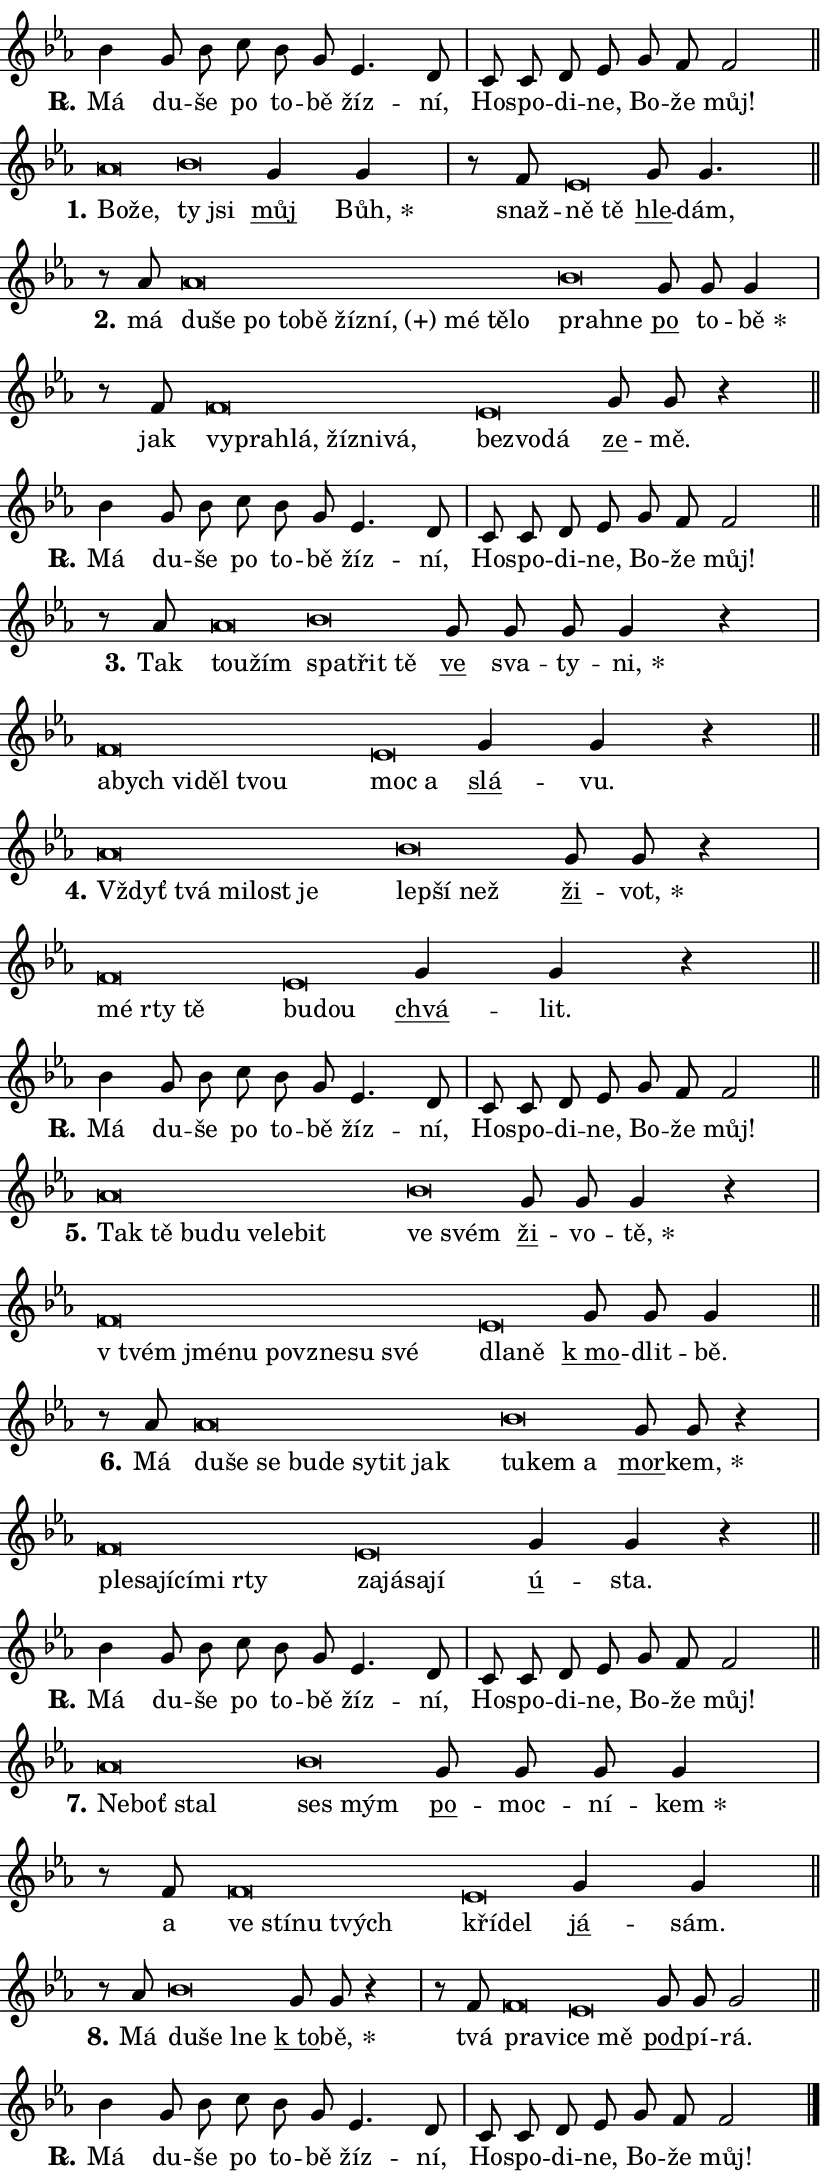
\version "2.24.0"
\header { tagline = "" }
\paper {
  indent = 0\cm
  top-margin = 0\cm
  right-margin = 0.13\cm % to fit lyric hyphens
  bottom-margin = 0\cm
  left-margin = 0\cm
  paper-width = 14\cm
  page-breaking = #ly:one-page-breaking
  system-system-spacing.basic-distance = #11
  score-system-spacing.basic-distance = #11
  ragged-last = ##f
}


%% Author: Thomas Morley
%% https://lists.gnu.org/archive/html/lilypond-user/2020-05/msg00002.html
#(define (line-position grob)
"Returns position of @var[grob} in current system:
   @code{'start}, if at first time-step
   @code{'end}, if at last time-step
   @code{'middle} otherwise
"
  (let* ((col (ly:item-get-column grob))
         (ln (ly:grob-object col 'left-neighbor))
         (rn (ly:grob-object col 'right-neighbor))
         (col-to-check-left (if (ly:grob? ln) ln col))
         (col-to-check-right (if (ly:grob? rn) rn col))
         (break-dir-left
           (and
             (ly:grob-property col-to-check-left 'non-musical #f)
             (ly:item-break-dir col-to-check-left)))
         (break-dir-right
           (and
             (ly:grob-property col-to-check-right 'non-musical #f)
             (ly:item-break-dir col-to-check-right))))
        (cond ((eqv? 1 break-dir-left) 'start)
              ((eqv? -1 break-dir-right) 'end)
              (else 'middle))))

#(define (tranparent-at-line-position vctor)
  (lambda (grob)
  "Relying on @code{line-position} select the relevant enry from @var{vctor}.
Used to determine transparency,"
    (case (line-position grob)
      ((end) (not (vector-ref vctor 0)))
      ((middle) (not (vector-ref vctor 1)))
      ((start) (not (vector-ref vctor 2))))))

noteHeadBreakVisibility =
#(define-music-function (break-visibility)(vector?)
"Makes @code{NoteHead}s transparent relying on @var{break-visibility}"
#{
  \override NoteHead.transparent =
    #(tranparent-at-line-position break-visibility)
#})

#(define delete-ledgers-for-transparent-note-heads
  (lambda (grob)
    "Reads whether a @code{NoteHead} is transparent.
If so this @code{NoteHead} is removed from @code{'note-heads} from
@var{grob}, which is supposed to be @code{LedgerLineSpanner}.
As a result ledgers are not printed for this @code{NoteHead}"
    (let* ((nhds-array (ly:grob-object grob 'note-heads))
           (nhds-list
             (if (ly:grob-array? nhds-array)
                 (ly:grob-array->list nhds-array)
                 '()))
           ;; Relies on the transparent-property being done before
           ;; Staff.LedgerLineSpanner.after-line-breaking is executed.
           ;; This is fragile ...
           (to-keep
             (remove
               (lambda (nhd)
                 (ly:grob-property nhd 'transparent #f))
               nhds-list)))
      ;; TODO find a better method to iterate over grob-arrays, similiar
      ;; to filter/remove etc for lists
      ;; For now rebuilt from scratch
      (set! (ly:grob-object grob 'note-heads)  '())
      (for-each
        (lambda (nhd)
          (ly:pointer-group-interface::add-grob grob 'note-heads nhd))
        to-keep))))

squashNotes = {
  \override NoteHead.X-extent = #'(-0.2 . 0.2)
  \override NoteHead.Y-extent = #'(-0.75 . 0)
  \override NoteHead.stencil =
    #(lambda (grob)
       (let ((pos (ly:grob-property grob 'staff-position)))
         (begin
           (if (< pos -7) (display "ERROR: Lower brevis then expected\n") (display ""))
           (if (<= pos -6) ly:text-interface::print ly:note-head::print))))
}
unSquashNotes = {
  \revert NoteHead.X-extent
  \revert NoteHead.Y-extent
  \revert NoteHead.stencil
}

hideNotes = \noteHeadBreakVisibility #begin-of-line-visible
unHideNotes = \noteHeadBreakVisibility #all-visible

% work-around for resetting accidentals
% https://lilypond.org/doc/v2.23/Documentation/notation/displaying-rhythms#unmetered-music
cadenzaMeasure = {
  \cadenzaOff
  \partial 1024 s1024
  \cadenzaOn
}

#(define-markup-command (accent layout props text) (markup?)
  "Underline accented syllable"
  (interpret-markup layout props
    #{\markup \override #'(offset . 4.3) \underline { #text }#}))

responsum = \markup \concat {
  "R" \hspace #-1.05 \path #0.1 #'((moveto 0 0.07) (lineto 0.9 0.8)) \hspace #0.05 "."
}

spaceSize = #0.6828661417322834 % exact space size for TeX Gyre Schola

\layout {
  \context {
    \Staff
    \remove "Time_signature_engraver"
    \override LedgerLineSpanner.after-line-breaking = #delete-ledgers-for-transparent-note-heads
  }
  \context {
    \Lyrics {
      \override LyricSpace.minimum-distance = \spaceSize
      \override LyricText.font-name = #"TeX Gyre Schola"
      \override LyricText.font-size = 1
      \override StanzaNumber.font-name = #"TeX Gyre Schola Bold"
      \override StanzaNumber.font-size = 1
    }
  }
  \context {
    \Score 
    \override NoteHead.text =
      #(lambda (grob) 
        (let ((pos (ly:grob-property grob 'staff-position)))
          #{\markup {
            \combine
              \halign #-0.55 \raise #(if (= pos -6) 0 0.5) \override #'(thickness . 2) \draw-line #'(3.2 . 0)
              \musicglyph "noteheads.sM1"
          }#}))
  }
}

% magnetic-lyrics.ily
%
%   written by
%     Jean Abou Samra <jean@abou-samra.fr>
%     Werner Lemberg <wl@gnu.org>
%
%   adapted by
%     Jiri Hon <jiri.hon@gmail.com>
%
% Version 2022-Apr-15

% https://www.mail-archive.com/lilypond-user@gnu.org/msg149350.html

#(define (Left_hyphen_pointer_engraver context)
   "Collect syllable-hyphen-syllable occurrences in lyrics and store
them in properties.  This engraver only looks to the left.  For
example, if the lyrics input is @code{foo -- bar}, it does the
following.

@itemize @bullet
@item
Set the @code{text} property of the @code{LyricHyphen} grob between
@q{foo} and @q{bar} to @code{foo}.

@item
Set the @code{left-hyphen} property of the @code{LyricText} grob with
text @q{foo} to the @code{LyricHyphen} grob between @q{foo} and
@q{bar}.
@end itemize

Use this auxiliary engraver in combination with the
@code{lyric-@/text::@/apply-@/magnetic-@/offset!} hook."
   (let ((hyphen #f)
         (text #f))
     (make-engraver
      (acknowledgers
       ((lyric-syllable-interface engraver grob source-engraver)
        (set! text grob)))
      (end-acknowledgers
       ((lyric-hyphen-interface engraver grob source-engraver)
        ;(when (not (grob::has-interface grob 'lyric-space-interface))
          (set! hyphen grob)));)
      ((stop-translation-timestep engraver)
       (when (and text hyphen)
         (ly:grob-set-object! text 'left-hyphen hyphen))
       (set! text #f)
       (set! hyphen #f)))))

#(define (lyric-text::apply-magnetic-offset! grob)
   "If the space between two syllables is less than the value in
property @code{LyricText@/.details@/.squash-threshold}, move the right
syllable to the left so that it gets concatenated with the left
syllable.

Use this function as a hook for
@code{LyricText@/.after-@/line-@/breaking} if the
@code{Left_@/hyphen_@/pointer_@/engraver} is active."
   (let ((hyphen (ly:grob-object grob 'left-hyphen #f)))
     (when hyphen
       (let ((left-text (ly:spanner-bound hyphen LEFT)))
         (when (grob::has-interface left-text 'lyric-syllable-interface)
           (let* ((common (ly:grob-common-refpoint grob left-text X))
                  (this-x-ext (ly:grob-extent grob common X))
                  (left-x-ext
                   (begin
                     ;; Trigger magnetism for left-text.
                     (ly:grob-property left-text 'after-line-breaking)
                     (ly:grob-extent left-text common X)))
                  ;; `delta` is the gap width between two syllables.
                  (delta (- (interval-start this-x-ext)
                            (interval-end left-x-ext)))
                  (details (ly:grob-property grob 'details))
                  (threshold (assoc-get 'squash-threshold details 0.2)))
             (when (< delta threshold)
               (let* (;; We have to manipulate the input text so that
                      ;; ligatures crossing syllable boundaries are not
                      ;; disabled.  For languages based on the Latin
                      ;; script this is essentially a beautification.
                      ;; However, for non-Western scripts it can be a
                      ;; necessity.
                      (lt (ly:grob-property left-text 'text))
                      (rt (ly:grob-property grob 'text))
                      (is-space (grob::has-interface hyphen 'lyric-space-interface))
                      (space (if is-space " " ""))
                      (extra-delta (if is-space spaceSize 0))
                      ;; Append new syllable.
                      (ltrt-space (if (and (string? lt) (string? rt))
                                (string-append lt space rt)
                                (make-concat-markup (list lt space rt))))
                      ;; Right-align `ltrt` to the right side.
                      (ltrt-space-markup (grob-interpret-markup
                               grob
                               (make-translate-markup
                                (cons (interval-length this-x-ext) 0)
                                (make-right-align-markup ltrt-space)))))
                 (begin
                   ;; Don't print `left-text`.
                   (ly:grob-set-property! left-text 'stencil #f)
                   ;; Set text and stencil (which holds all collected
                   ;; syllables so far) and shift it to the left.
                   (ly:grob-set-property! grob 'text ltrt-space)
                   (ly:grob-set-property! grob 'stencil ltrt-space-markup)
                   (ly:grob-translate-axis! grob (- (- delta extra-delta)) X))))))))))


#(define (lyric-hyphen::displace-bounds-first grob)
   ;; Make very sure this callback isn't triggered too early.
   (let ((left (ly:spanner-bound grob LEFT))
         (right (ly:spanner-bound grob RIGHT)))
     (ly:grob-property left 'after-line-breaking)
     (ly:grob-property right 'after-line-breaking)
     (ly:lyric-hyphen::print grob)))

squashThreshold = #0.4

\layout {
  \context {
    \Lyrics
    \consists #Left_hyphen_pointer_engraver
    \override LyricText.after-line-breaking =
      #lyric-text::apply-magnetic-offset!
    \override LyricHyphen.stencil = #lyric-hyphen::displace-bounds-first
    \override LyricText.details.squash-threshold = \squashThreshold
    \override LyricHyphen.minimum-distance = 0
    \override LyricHyphen.minimum-length = \squashThreshold
  }
}

squashText = \override LyricText.details.squash-threshold = 9999
unSquashText = \override LyricText.details.squash-threshold = \squashThreshold

leftText = \override LyricText.self-alignment-X = #LEFT
unLeftText = \revert LyricText.self-alignment-X

starOffset = #(lambda (grob) 
                (let ((x_offset (ly:self-alignment-interface::aligned-on-x-parent grob)))
                  (if (= x_offset 0) 0 (+ x_offset 1.2))))

star = #(define-music-function (syllable)(string?)
"Append star separator at the end of a syllable"
#{
  \once \override LyricText.X-offset = #starOffset
  \lyricmode { \markup {
    #syllable
    \override #'((font-name . "TeX Gyre Schola Bold")) \hspace #0.2 \lower #0.65 \larger "*"
  } }
#})

starAccent = #(define-music-function (syllable)(string?)
"Append star separator at the end of a syllable and make accent"
#{
  \once \override LyricText.X-offset = #starOffset
  \lyricmode { \markup {
    \accent #syllable
    \override #'((font-name . "TeX Gyre Schola Bold")) \hspace #0.2 \lower #0.65 \larger "*"
  } }
#})

breath = #(define-music-function (syllable)(string?)
"Append breathing indicator at the end of a syllable"
#{
  \lyricmode { \markup { #syllable "+" } }
#})

optionalBreath = #(define-music-function (syllable)(string?)
"Append optional breathing indicator at the end of a syllable"
#{
  \lyricmode { \markup { #syllable "(+)" } }
#})


\score {
    <<
        \new Voice = "melody" { \cadenzaOn \key es \major \relative { bes'4 g8 bes c bes g \bar "" es4. d8 \cadenzaMeasure \bar "|" c c d es \bar "" g f f2 \cadenzaMeasure \bar "||" \break } }
        \new Lyrics \lyricsto "melody" { \lyricmode { \set stanza = \responsum
Má du -- še po to -- bě žíz -- ní, Ho -- spo -- di -- ne, Bo -- že můj! } }
    >>
    \layout {}
}

\score {
    <<
        \new Voice = "melody" { \cadenzaOn \key es \major \relative { \squashNotes as'\breve*1/16 \hideNotes \breve*1/16 \bar "" \unHideNotes \unSquashNotes \squashNotes bes\breve*1/16 \hideNotes \breve*1/16 \bar "" \unHideNotes \unSquashNotes \bar "" g4 g4 \cadenzaMeasure \bar "|" r8 f \squashNotes es\breve*1/16 \hideNotes \breve*1/16 \bar "" \unHideNotes \unSquashNotes \bar "" g8 g4. \cadenzaMeasure \bar "||" \break } }
        \new Lyrics \lyricsto "melody" { \lyricmode { \set stanza = "1."
\leftText Bo -- \squashText že, \unSquashText ty \squashText jsi \unLeftText \unSquashText \markup \accent můj \star Bůh, snaž -- \leftText ně \squashText tě \unLeftText \unSquashText \markup \accent hle -- dám, } }
    >>
    \layout {}
}

\score {
    <<
        \new Voice = "melody" { \cadenzaOn \key es \major \relative { r8 as'8 \squashNotes as\breve*1/16 \hideNotes \breve*1/16 \bar "" \breve*1/16 \bar "" \breve*1/16 \bar "" \breve*1/16 \bar "" \breve*1/16 \bar "" \breve*1/16 \bar "" \breve*1/16 \bar "" \breve*1/16 \breve*1/16 \bar "" \unHideNotes \unSquashNotes \squashNotes bes\breve*1/16 \hideNotes \breve*1/16 \bar "" \unHideNotes \unSquashNotes \bar "" g8 g g4 \cadenzaMeasure \bar "|" r8 f8 \squashNotes f\breve*1/16 \hideNotes \breve*1/16 \bar "" \breve*1/16 \bar "" \breve*1/16 \bar "" \breve*1/16 \breve*1/16 \bar "" \unHideNotes \unSquashNotes \squashNotes es\breve*1/16 \hideNotes \breve*1/16 \breve*1/16 \bar "" \unHideNotes \unSquashNotes \bar "" g8 g r4 \cadenzaMeasure \bar "||" \break } }
        \new Lyrics \lyricsto "melody" { \lyricmode { \set stanza = "2."
má \leftText du -- \squashText še po to -- bě žíz -- \optionalBreath ní, mé tě -- lo \unSquashText pra -- \squashText hne \unLeftText \unSquashText \markup \accent po to -- \star bě jak \leftText vy -- \squashText pra -- hlá, žíz -- ni -- vá, \unSquashText bez -- \squashText vo -- dá \unLeftText \unSquashText \markup \accent ze -- mě. } }
    >>
    \layout {}
}

\score {
    <<
        \new Voice = "melody" { \cadenzaOn \key es \major \relative { bes'4 g8 bes c bes g \bar "" es4. d8 \cadenzaMeasure \bar "|" c c d es \bar "" g f f2 \cadenzaMeasure \bar "||" \break } }
        \new Lyrics \lyricsto "melody" { \lyricmode { \set stanza = \responsum
Má du -- še po to -- bě žíz -- ní, Ho -- spo -- di -- ne, Bo -- že můj! } }
    >>
    \layout {}
}

\score {
    <<
        \new Voice = "melody" { \cadenzaOn \key es \major \relative { r8 as'8 \squashNotes as\breve*1/16 \hideNotes \breve*1/16 \bar "" \unHideNotes \unSquashNotes \squashNotes bes\breve*1/16 \hideNotes \breve*1/16 \breve*1/16 \bar "" \unHideNotes \unSquashNotes \bar "" g8 g g g4 r \cadenzaMeasure \bar "|" \squashNotes f\breve*1/16 \hideNotes \breve*1/16 \bar "" \breve*1/16 \bar "" \breve*1/16 \breve*1/16 \bar "" \unHideNotes \unSquashNotes \squashNotes es\breve*1/16 \hideNotes \breve*1/16 \bar "" \unHideNotes \unSquashNotes \bar "" g4 g r \cadenzaMeasure \bar "||" \break } }
        \new Lyrics \lyricsto "melody" { \lyricmode { \set stanza = "3."
Tak \leftText tou -- \squashText žím \unSquashText spa -- \squashText třit tě \unLeftText \unSquashText \markup \accent ve sva -- ty -- \star ni, \leftText a -- \squashText bych vi -- děl tvou \unSquashText moc \squashText a \unLeftText \unSquashText \markup \accent slá -- vu. } }
    >>
    \layout {}
}

\score {
    <<
        \new Voice = "melody" { \cadenzaOn \key es \major \relative { \squashNotes as'\breve*1/16 \hideNotes \breve*1/16 \bar "" \breve*1/16 \bar "" \breve*1/16 \breve*1/16 \bar "" \unHideNotes \unSquashNotes \squashNotes bes\breve*1/16 \hideNotes \breve*1/16 \breve*1/16 \bar "" \unHideNotes \unSquashNotes \bar "" g8 g r4 \cadenzaMeasure \bar "|" \squashNotes f\breve*1/16 \hideNotes \breve*1/16 \breve*1/16 \bar "" \unHideNotes \unSquashNotes \squashNotes es\breve*1/16 \hideNotes \breve*1/16 \bar "" \unHideNotes \unSquashNotes \bar "" g4 g r \cadenzaMeasure \bar "||" \break } }
        \new Lyrics \lyricsto "melody" { \lyricmode { \set stanza = "4."
\leftText Vždyť \squashText tvá mi -- lost je \unSquashText lep -- \squashText ší než \unLeftText \unSquashText \markup \accent ži -- \star vot, \leftText mé \squashText rty tě \unSquashText bu -- \squashText dou \unLeftText \unSquashText \markup \accent chvá -- lit. } }
    >>
    \layout {}
}

\score {
    <<
        \new Voice = "melody" { \cadenzaOn \key es \major \relative { bes'4 g8 bes c bes g \bar "" es4. d8 \cadenzaMeasure \bar "|" c c d es \bar "" g f f2 \cadenzaMeasure \bar "||" \break } }
        \new Lyrics \lyricsto "melody" { \lyricmode { \set stanza = \responsum
Má du -- še po to -- bě žíz -- ní, Ho -- spo -- di -- ne, Bo -- že můj! } }
    >>
    \layout {}
}

\score {
    <<
        \new Voice = "melody" { \cadenzaOn \key es \major \relative { \squashNotes as'\breve*1/16 \hideNotes \breve*1/16 \bar "" \breve*1/16 \bar "" \breve*1/16 \bar "" \breve*1/16 \bar "" \breve*1/16 \breve*1/16 \bar "" \unHideNotes \unSquashNotes \squashNotes bes\breve*1/16 \hideNotes \breve*1/16 \bar "" \unHideNotes \unSquashNotes \bar "" g8 g g4 r \cadenzaMeasure \bar "|" \squashNotes f\breve*1/16 \hideNotes \breve*1/16 \bar "" \breve*1/16 \bar "" \breve*1/16 \bar "" \breve*1/16 \bar "" \breve*1/16 \breve*1/16 \bar "" \unHideNotes \unSquashNotes \squashNotes es\breve*1/16 \hideNotes \breve*1/16 \bar "" \unHideNotes \unSquashNotes \bar "" g8 g g4 \cadenzaMeasure \bar "||" \break } }
        \new Lyrics \lyricsto "melody" { \lyricmode { \set stanza = "5."
\leftText Tak \squashText tě bu -- du ve -- le -- bit \unSquashText ve \squashText svém \unLeftText \unSquashText \markup \accent ži -- vo -- \star tě, \leftText "v tvém" \squashText jmé -- nu po -- vzne -- su své \unSquashText dla -- \squashText ně \unLeftText \unSquashText \markup \accent "k mo" -- dlit -- bě. } }
    >>
    \layout {}
}

\score {
    <<
        \new Voice = "melody" { \cadenzaOn \key es \major \relative { r8 as'8 \squashNotes as\breve*1/16 \hideNotes \breve*1/16 \bar "" \breve*1/16 \bar "" \breve*1/16 \bar "" \breve*1/16 \bar "" \breve*1/16 \bar "" \breve*1/16 \breve*1/16 \bar "" \unHideNotes \unSquashNotes \squashNotes bes\breve*1/16 \hideNotes \breve*1/16 \breve*1/16 \bar "" \unHideNotes \unSquashNotes \bar "" g8 g r4 \cadenzaMeasure \bar "|" \squashNotes f\breve*1/16 \hideNotes \breve*1/16 \bar "" \breve*1/16 \bar "" \breve*1/16 \bar "" \breve*1/16 \breve*1/16 \bar "" \unHideNotes \unSquashNotes \squashNotes es\breve*1/16 \hideNotes \breve*1/16 \bar "" \breve*1/16 \breve*1/16 \bar "" \unHideNotes \unSquashNotes \bar "" g4 g r \cadenzaMeasure \bar "||" \break } }
        \new Lyrics \lyricsto "melody" { \lyricmode { \set stanza = "6."
Má \leftText du -- \squashText še se bu -- de sy -- tit jak \unSquashText tu -- \squashText kem a \unLeftText \unSquashText \markup \accent mor -- \star kem, \leftText ple -- \squashText sa -- jí -- cí -- mi rty \unSquashText za -- \squashText já -- sa -- jí \unLeftText \unSquashText \markup \accent ú -- sta. } }
    >>
    \layout {}
}

\score {
    <<
        \new Voice = "melody" { \cadenzaOn \key es \major \relative { bes'4 g8 bes c bes g \bar "" es4. d8 \cadenzaMeasure \bar "|" c c d es \bar "" g f f2 \cadenzaMeasure \bar "||" \break } }
        \new Lyrics \lyricsto "melody" { \lyricmode { \set stanza = \responsum
Má du -- še po to -- bě žíz -- ní, Ho -- spo -- di -- ne, Bo -- že můj! } }
    >>
    \layout {}
}

\score {
    <<
        \new Voice = "melody" { \cadenzaOn \key es \major \relative { \squashNotes as'\breve*1/16 \hideNotes \breve*1/16 \breve*1/16 \bar "" \unHideNotes \unSquashNotes \squashNotes bes\breve*1/16 \hideNotes \breve*1/16 \bar "" \unHideNotes \unSquashNotes \bar "" g8 g g g4 \cadenzaMeasure \bar "|" r8 f8 \squashNotes f\breve*1/16 \hideNotes \breve*1/16 \bar "" \breve*1/16 \breve*1/16 \bar "" \unHideNotes \unSquashNotes \squashNotes es\breve*1/16 \hideNotes \breve*1/16 \bar "" \unHideNotes \unSquashNotes \bar "" g4 g4 \cadenzaMeasure \bar "||" \break } }
        \new Lyrics \lyricsto "melody" { \lyricmode { \set stanza = "7."
\leftText Ne -- \squashText boť stal \unSquashText ses \squashText mým \unLeftText \unSquashText \markup \accent po -- moc -- ní -- \star kem a \leftText ve \squashText stí -- nu tvých \unSquashText kří -- \squashText del \unLeftText \unSquashText \markup \accent já -- sám. } }
    >>
    \layout {}
}

\score {
    <<
        \new Voice = "melody" { \cadenzaOn \key es \major \relative { r8 as'8 \squashNotes bes\breve*1/16 \hideNotes \breve*1/16 \breve*1/16 \bar "" \unHideNotes \unSquashNotes \bar "" g8 g r4 \cadenzaMeasure \bar "|" r8 f8 \squashNotes f\breve*1/16 \hideNotes \breve*1/16 \bar "" \unHideNotes \unSquashNotes \squashNotes es\breve*1/16 \hideNotes \breve*1/16 \bar "" \unHideNotes \unSquashNotes \bar "" g8 g g2 \cadenzaMeasure \bar "||" \break } }
        \new Lyrics \lyricsto "melody" { \lyricmode { \set stanza = "8."
Má \leftText du -- \squashText še lne \unLeftText \unSquashText \markup \accent "k to" -- \star bě, tvá \leftText pra -- \squashText vi -- \unSquashText ce \squashText mě \unLeftText \unSquashText \markup \accent pod -- pí -- rá. } }
    >>
    \layout {}
}

\score {
    <<
        \new Voice = "melody" { \cadenzaOn \key es \major \relative { bes'4 g8 bes c bes g \bar "" es4. d8 \cadenzaMeasure \bar "|" c c d es \bar "" g f f2 \cadenzaMeasure \bar "||" \break } \bar "|." }
        \new Lyrics \lyricsto "melody" { \lyricmode { \set stanza = \responsum
Má du -- še po to -- bě žíz -- ní, Ho -- spo -- di -- ne, Bo -- že můj! } }
    >>
    \layout {}
}
